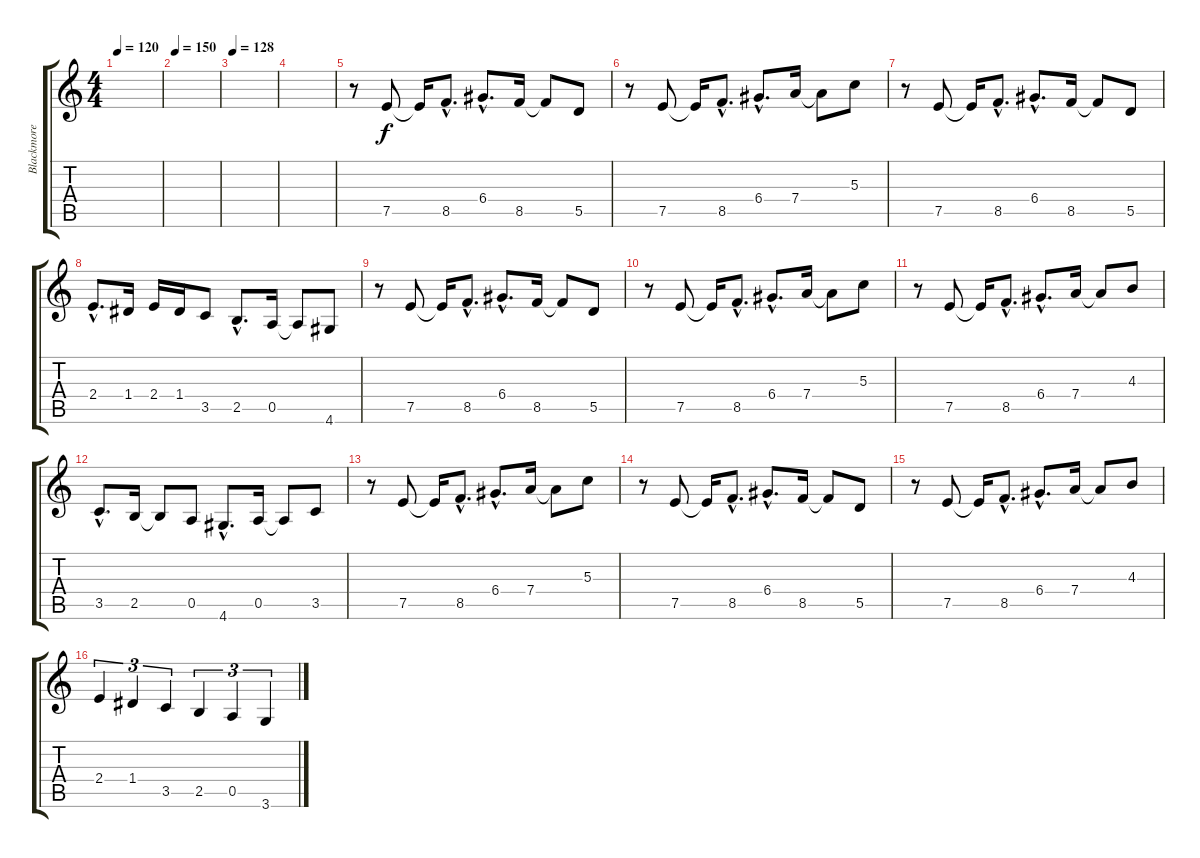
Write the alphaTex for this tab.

\track ("Blackmore" "Blackmore") {instrument overdrivenguitar}
\staff {score tabs}
\tuning (E4 B3 G3 D3 A2 E2) {hide}
\ts (4 4)
\tempo 120
\clef g2
\ks c
|
\tempo 150
|
\tempo 128
|
|
r.8 7.5.8 7.5{t}.16 8.5{hac}.8{d} 6.4{hac}.8{d} 8.5.16 8.5{t}.8 5.5.8 |
r.8 7.5.8 7.5{t}.16 8.5{hac}.8{d} 6.4{hac}.8{d} 7.4.16 7.4{t}.8 5.3.8 |
r.8 7.5.8 7.5{t}.16 8.5{hac}.8{d} 6.4{hac}.8{d} 8.5.16 8.5{t}.8 5.5.8 |
2.4{hac}.8{d} 1.4.16 2.4.16 1.4.16 3.5.8 2.5{hac}.8{d} 0.5.16 0.5{t}.8 4.6.8 |
r.8 7.5.8 7.5{t}.16 8.5{hac}.8{d} 6.4{hac}.8{d} 8.5.16 8.5{t}.8 5.5.8 |
r.8 7.5.8 7.5{t}.16 8.5{hac}.8{d} 6.4{hac}.8{d} 7.4.16 7.4{t}.8 5.3.8 |
r.8 7.5.8 7.5{t}.16 8.5{hac}.8{d} 6.4{hac}.8{d} 7.4.16 7.4{t}.8 4.3.8 |
3.5{hac}.8{d} 2.5.16 2.5{t}.8 0.5.8 4.6{hac}.8{d} 0.5.16 0.5{t}.8 3.5.8 |
r.8 7.5.8 7.5{t}.16 8.5{hac}.8{d} 6.4{hac}.8{d} 7.4.16 7.4{t}.8 5.3.8 |
r.8 7.5.8 7.5{t}.16 8.5{hac}.8{d} 6.4{hac}.8{d} 8.5.16 8.5{t}.8 5.5.8 |
r.8 7.5.8 7.5{t}.16 8.5{hac}.8{d} 6.4{hac}.8{d} 7.4.16 7.4{t}.8 4.3.8 |
2.4.4{tu (3 2)} 1.4.4{tu (3 2)} 3.5.4{tu (3 2)} 2.5.4{tu (3 2)} 0.5.4{tu (3 2)} 3.6.4{tu (3 2)}
